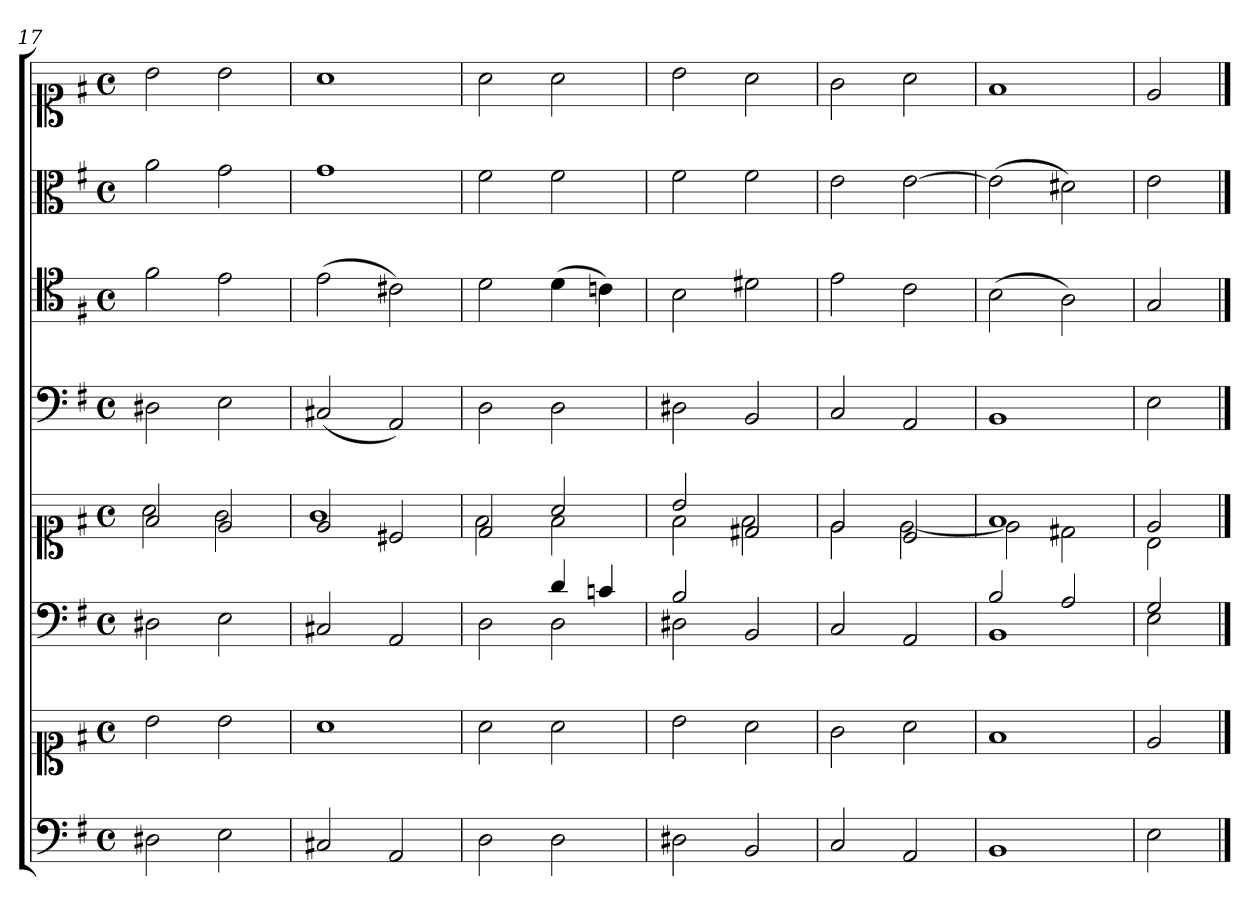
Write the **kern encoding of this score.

**kern	**kern	**kern	**kern	**kern	**kern	**kern	**kern
*part6	*part6	*part5	*part5	*part4	*part3	*part2	*part1
*staff8	*staff7	*staff6	*staff5	*staff4	*staff3	*staff2	*staff1
*clefF4	*clefC1	*clefF4	*clefC1	*clefF4	*clefC4	*clefC3	*clefC1
*k[f#]	*k[f#]	*k[f#]	*k[f#]	*k[f#]	*k[f#]	*k[f#]	*k[f#]
*G:	*G:	*G:	*G:	*G:	*G:	*G:	*G:
*M4/4	*M4/4	*M4/4	*M4/4	*M4/4	*M4/4	*M4/4	*M4/4
*met(c)	*met(c)	*met(c)	*met(c)	*met(c)	*met(c)	*met(c)	*met(c)
=17	=17	=17	=17	=17	=17	=17	=17
*	*	*	*^	*	*	*	*
2D#X	2b	2D#X	2f#	2a	2D#X	2f#	2a	2b
2E	2b	2E	2e	2g	2E	2e	2g	2b
=18	=18	=18	=18	=18	=18	=18	=18	=18
2C#X	1a	2C#X	2e	1g	(2C#X	(2e	1g	1a
2AA	.	2AA	2c#X	.	2AA)	2c#X)	.	.
=19	=19	=19	=19	=19	=19	=19	=19	=19
*	*	*^	*	*	*	*	*	*
2D	2a	2ryy	2D	2d	2f#	2D	2d	2f#	2a
2D	2a	4d	2D	2a	2f#	2D	(4d	2f#	2a
.	.	4cn	.	.	.	.	4cn)	.	.
=20	=20	=20	=20	=20	=20	=20	=20	=20	=20
2D#X	2b	2B	2D#X	2b	2f#	2D#X	2B	2f#	2b
2BB	2a	2ryy	2BB	2d#X	2f#	2BB	2d#X	2f#	2a
*	*	*v	*v	*	*	*	*	*	*
=21	=21	=21	=21	=21	=21	=21	=21	=21
2C	2g	2C	2e	2e	2C	2e	2e	2g
2AA	2a	2AA	2c	[2e	2AA	2c	[2e	2a
=22	=22	=22	=22	=22	=22	=22	=22	=22
*	*	*^	*	*	*	*	*	*
1BB	1f#	2B	1BB	1f#	2e]	1BB	(2B	(2e]	1f#
.	.	2A	.	.	2d#X	.	2A)	2d#X)	.
=23	=23	=23	=23	=23	=23	=23	=23	=23	=23
2E	2e	2G	2E	2e	2B	2E	2G	2e	2e
*	*	*v	*v	*	*	*	*	*	*
*	*	*	*v	*v	*	*	*	*
==	==	==	==	==	==	==	==
*-	*-	*-	*-	*-	*-	*-	*-
